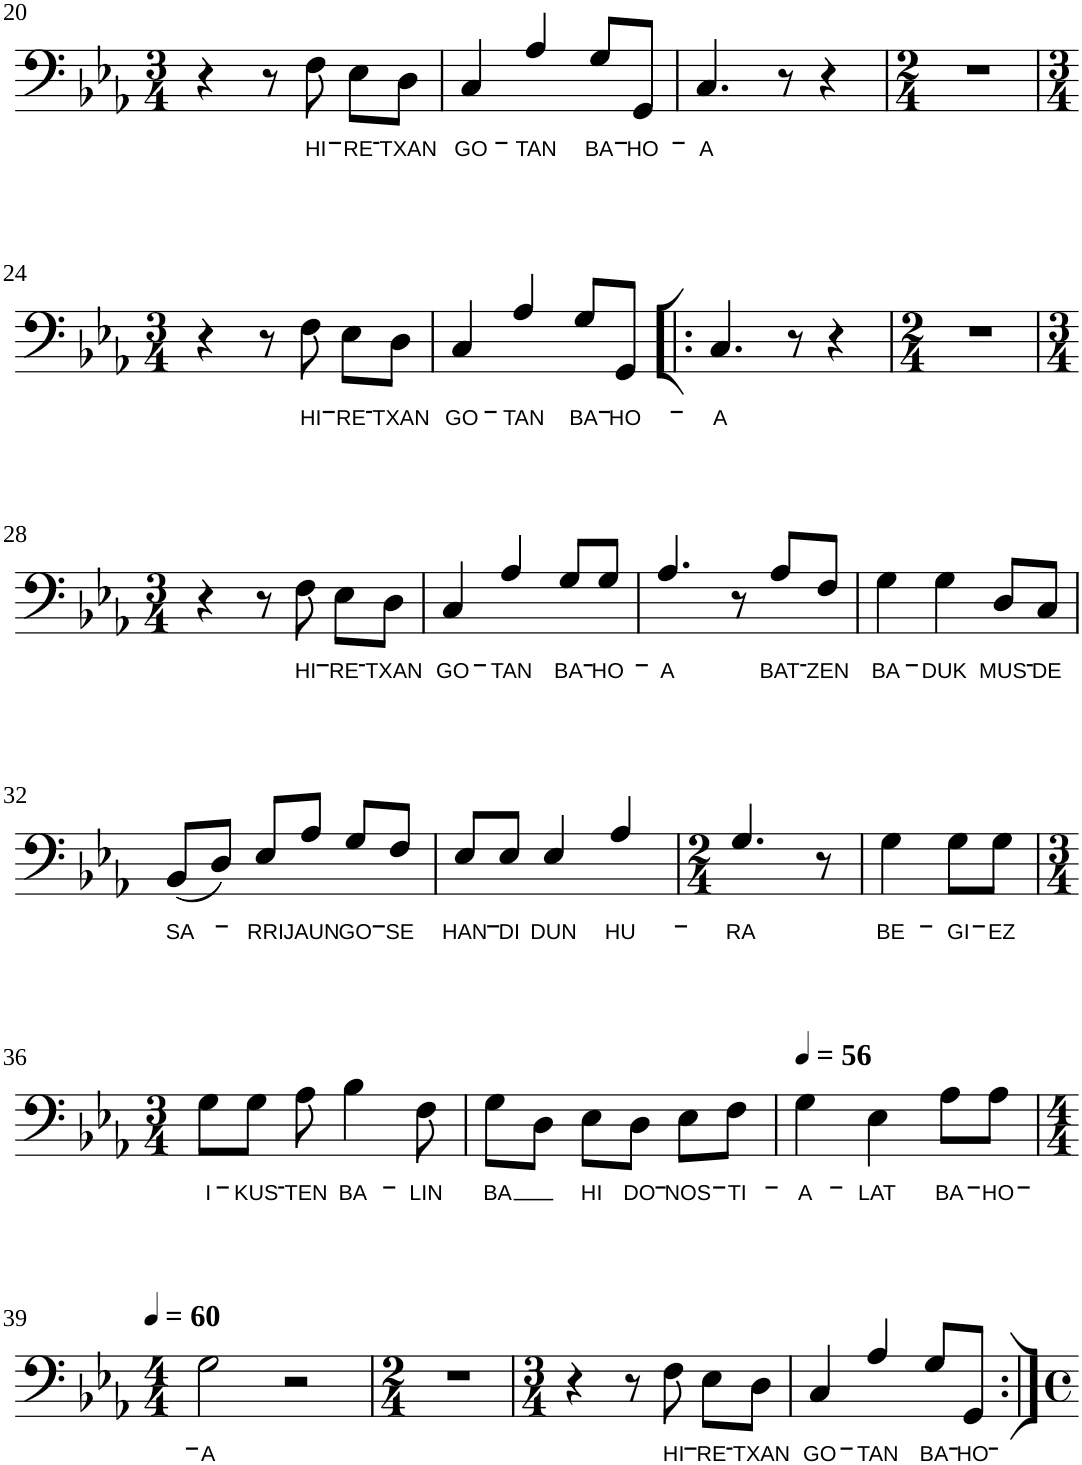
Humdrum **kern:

**kern	**text
*part1	*part1
*staff1	*staff1
*I"Basse	*
*I'B	*
!!LO:PB:g=z
*clefF4	*
*k[b-e-a-]	*
*E-:	*
*M3/4	*
=20	=20
4r	.
8r	.
!	!LO:LY:b
8F\	HI-
!	!LO:LY:b
8E-\L	-RE-
!	!LO:LY:b
8D\J	-TXAN
=21	=21
!	!LO:LY:b
4C/	GO-
!	!LO:LY:b
4A-/	-TAN
!	!LO:LY:b
8G/L	BA-
!	!LO:LY:b
8GG/J	-HO-
=22	=22
!	!LO:LY:b
4.C/	-A
8r	.
4r	.
=23	=23
*M2/4	*
2r	.
!!LO:LB:g=z
=24	=24
*M3/4	*
4r	.
8r	.
!	!LO:LY:b
8F\	HI-
!	!LO:LY:b
8E-\L	-RE-
!	!LO:LY:b
8D\J	-TXAN
=25	=25
!	!LO:LY:b
4C/	GO-
!	!LO:LY:b
4A-/	-TAN
!	!LO:LY:b
8G/L	BA-
!	!LO:LY:b
8GG/J	-HO-
=26!|:	=26!|:
!	!LO:LY:b
4.C/	-A
8r	.
4r	.
=27	=27
*M2/4	*
2r	.
!!LO:LB:g=z
=28	=28
*M3/4	*
4r	.
8r	.
!	!LO:LY:b
8F\	HI-
!	!LO:LY:b
8E-\L	-RE-
!	!LO:LY:b
8D\J	-TXAN
=29	=29
!	!LO:LY:b
4C/	GO-
!	!LO:LY:b
4A-/	-TAN
!	!LO:LY:b
8G/L	BA-
!	!LO:LY:b
8G/J	-HO-
=30	=30
!	!LO:LY:b
4.A-/	-A
8r	.
!	!LO:LY:b
8A-/L	BAT-
!	!LO:LY:b
8F/J	-ZEN
=31	=31
!	!LO:LY:b
4G\	-BA-
!	!LO:LY:b
4G\	DUK
!	!LO:LY:b
8D/L	MUS-
!	!LO:LY:b
8C/J	-DE
!!LO:LB:g=z
=32	=32
!	!LO:LY:b
(8BB-/L	-SA-
8D/J)	.
!	!LO:LY:b
8E-/L	RRI
!	!LO:LY:b
8A-/J	JAUN
!	!LO:LY:b
8G/L	GO-
!	!LO:LY:b
8F/J	-SE
=33	=33
!	!LO:LY:b
8E-/L	HAN-
!	!LO:LY:b
8E-/J	-DI
!	!LO:LY:b
4E-/	DUN
!	!LO:LY:b
4A-/	HU-
=34	=34
*M2/4	*
!	!LO:LY:b
4.G/	-RA
8r	.
=35	=35
!	!LO:LY:b
4G\	BE-
!	!LO:LY:b
8G\L	-GI-
!	!LO:LY:b
8G\J	-EZ
!!LO:LB:g=z
=36	=36
*M3/4	*
!	!LO:LY:b
8G\L	I-
!	!LO:LY:b
8G\J	-KUS-
!	!LO:LY:b
8A-\	-TEN
!	!LO:LY:b
4B-\	BA-
!	!LO:LY:b
8F\	-LIN
=37	=37
!	!LO:LY:b
8G\L	BA
8D\J	.
!	!LO:LY:b
8E-\L	HI
!	!LO:LY:b
8D\J	DO-
!	!LO:LY:b
8E-\L	-NOS-
!	!LO:LY:b
8F\J	-TI-
=38	=38
*MM56	*
!	!LO:LY:b
4G\	-A-
!	!LO:LY:b
4E-\	-LAT
!	!LO:LY:b
8A-\L	BA-
!	!LO:LY:b
8A-\J	-HO-
!!LO:LB:g=z
=39	=39
*M4/4	*
*MM60	*
!	!LO:LY:b
2G\	-A
2r	.
=40	=40
*M2/4	*
2r	.
=41	=41
*M3/4	*
4r	.
8r	.
!	!LO:LY:b
8F\	HI-
!	!LO:LY:b
8E-\L	-RE-
!	!LO:LY:b
8D\J	-TXAN
=42	=42
!	!LO:LY:b
4C/	GO-
!	!LO:LY:b
4A-/	-TAN
!	!LO:LY:b
8G/L	BA-
!	!LO:LY:b
8GG/J	-HO-
=:|!	=:|!
*-	*-
